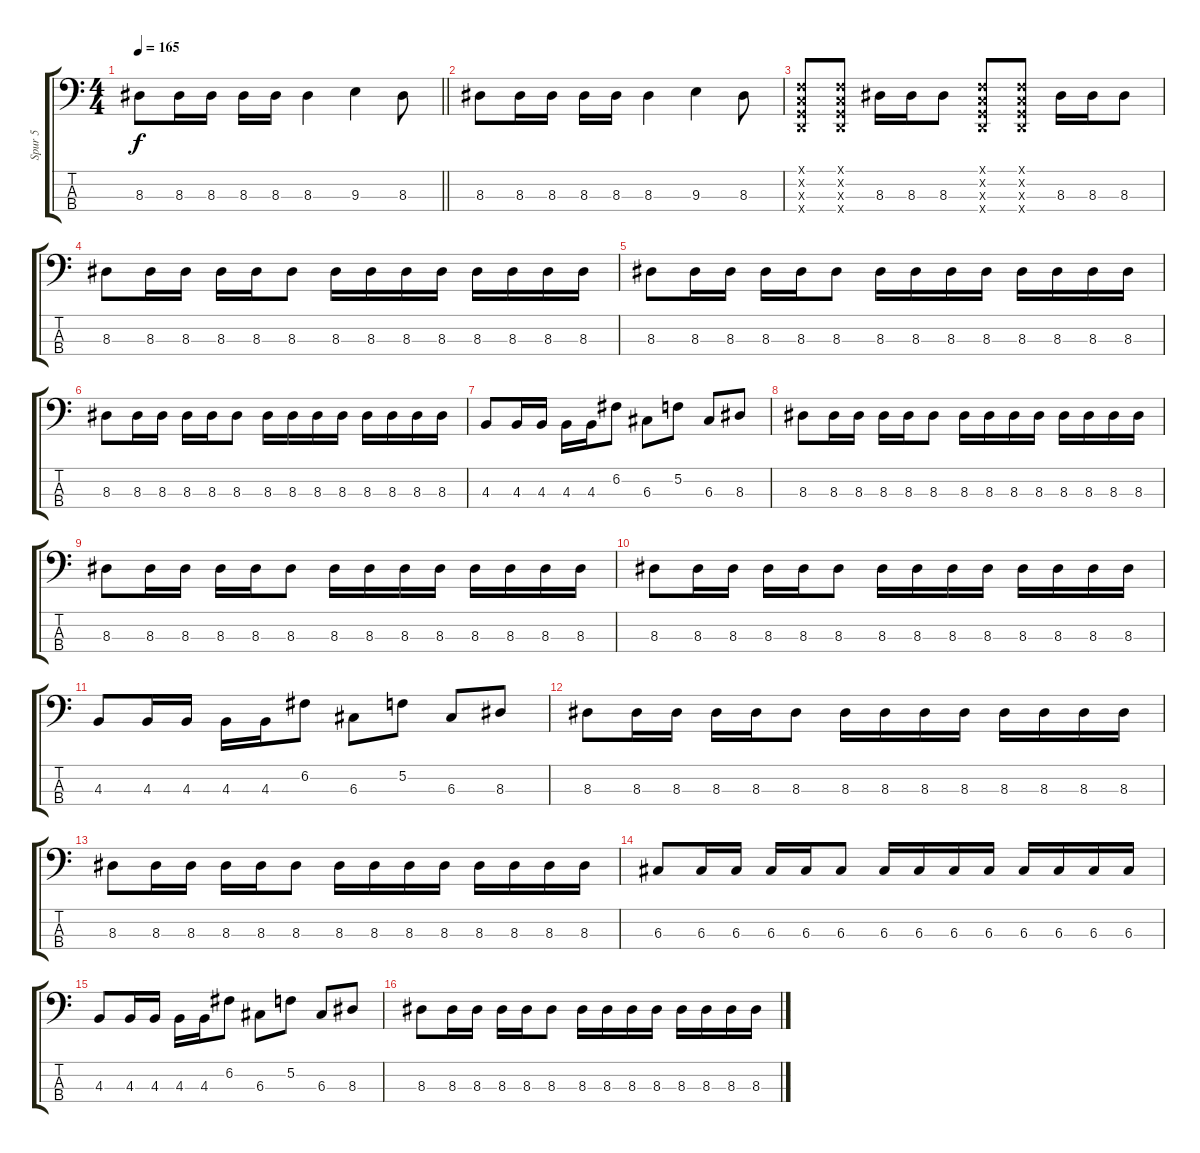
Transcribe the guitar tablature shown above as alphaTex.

\track ("Spur 5" "Spur 5") {instrument electricbasspick}
\staff {score tabs}
\tuning (F2 C2 G1 D1) {hide}
\ts (4 4)
\tempo 165
\clef f4
\barLineRight lightlight
\ks c
8.3.8{dy f} 8.3.16 8.3.16 8.3.16 8.3.16 8.3.4 9.3.4 8.3.8 |
8.3.8 8.3.16 8.3.16 8.3.16 8.3.16 8.3.4 9.3.4 8.3.8 |
(0.1{x} 0.2{x} 0.3{x} 0.4{x}).8 (0.1{x} 0.2{x} 0.3{x} 0.4{x}).8 8.3.16 8.3.16 8.3.8 (0.1{x} 0.2{x} 0.3{x} 0.4{x}).8 (0.1{x} 0.2{x} 0.3{x} 0.4{x}).8 8.3.16 8.3.16 8.3.8 |
8.3.8 8.3.16 8.3.16 8.3.16 8.3.16 8.3.8 8.3.16 8.3.16 8.3.16 8.3.16 8.3.16 8.3.16 8.3.16 8.3.16 |
8.3.8 8.3.16 8.3.16 8.3.16 8.3.16 8.3.8 8.3.16 8.3.16 8.3.16 8.3.16 8.3.16 8.3.16 8.3.16 8.3.16 |
8.3.8 8.3.16 8.3.16 8.3.16 8.3.16 8.3.8 8.3.16 8.3.16 8.3.16 8.3.16 8.3.16 8.3.16 8.3.16 8.3.16 |
4.3.8 4.3.16 4.3.16 4.3.16 4.3.16 6.2.8 6.3.8 5.2.8 6.3.8 8.3.8 |
8.3.8 8.3.16 8.3.16 8.3.16 8.3.16 8.3.8 8.3.16 8.3.16 8.3.16 8.3.16 8.3.16 8.3.16 8.3.16 8.3.16 |
8.3.8 8.3.16 8.3.16 8.3.16 8.3.16 8.3.8 8.3.16 8.3.16 8.3.16 8.3.16 8.3.16 8.3.16 8.3.16 8.3.16 |
8.3.8 8.3.16 8.3.16 8.3.16 8.3.16 8.3.8 8.3.16 8.3.16 8.3.16 8.3.16 8.3.16 8.3.16 8.3.16 8.3.16 |
4.3.8 4.3.16 4.3.16 4.3.16 4.3.16 6.2.8 6.3.8 5.2.8 6.3.8 8.3.8 |
8.3.8 8.3.16 8.3.16 8.3.16 8.3.16 8.3.8 8.3.16 8.3.16 8.3.16 8.3.16 8.3.16 8.3.16 8.3.16 8.3.16 |
8.3.8 8.3.16 8.3.16 8.3.16 8.3.16 8.3.8 8.3.16 8.3.16 8.3.16 8.3.16 8.3.16 8.3.16 8.3.16 8.3.16 |
6.3.8 6.3.16 6.3.16 6.3.16 6.3.16 6.3.8 6.3.16 6.3.16 6.3.16 6.3.16 6.3.16 6.3.16 6.3.16 6.3.16 |
4.3.8 4.3.16 4.3.16 4.3.16 4.3.16 6.2.8 6.3.8 5.2.8 6.3.8 8.3.8 |
8.3.8 8.3.16 8.3.16 8.3.16 8.3.16 8.3.8 8.3.16 8.3.16 8.3.16 8.3.16 8.3.16 8.3.16 8.3.16 8.3.16
